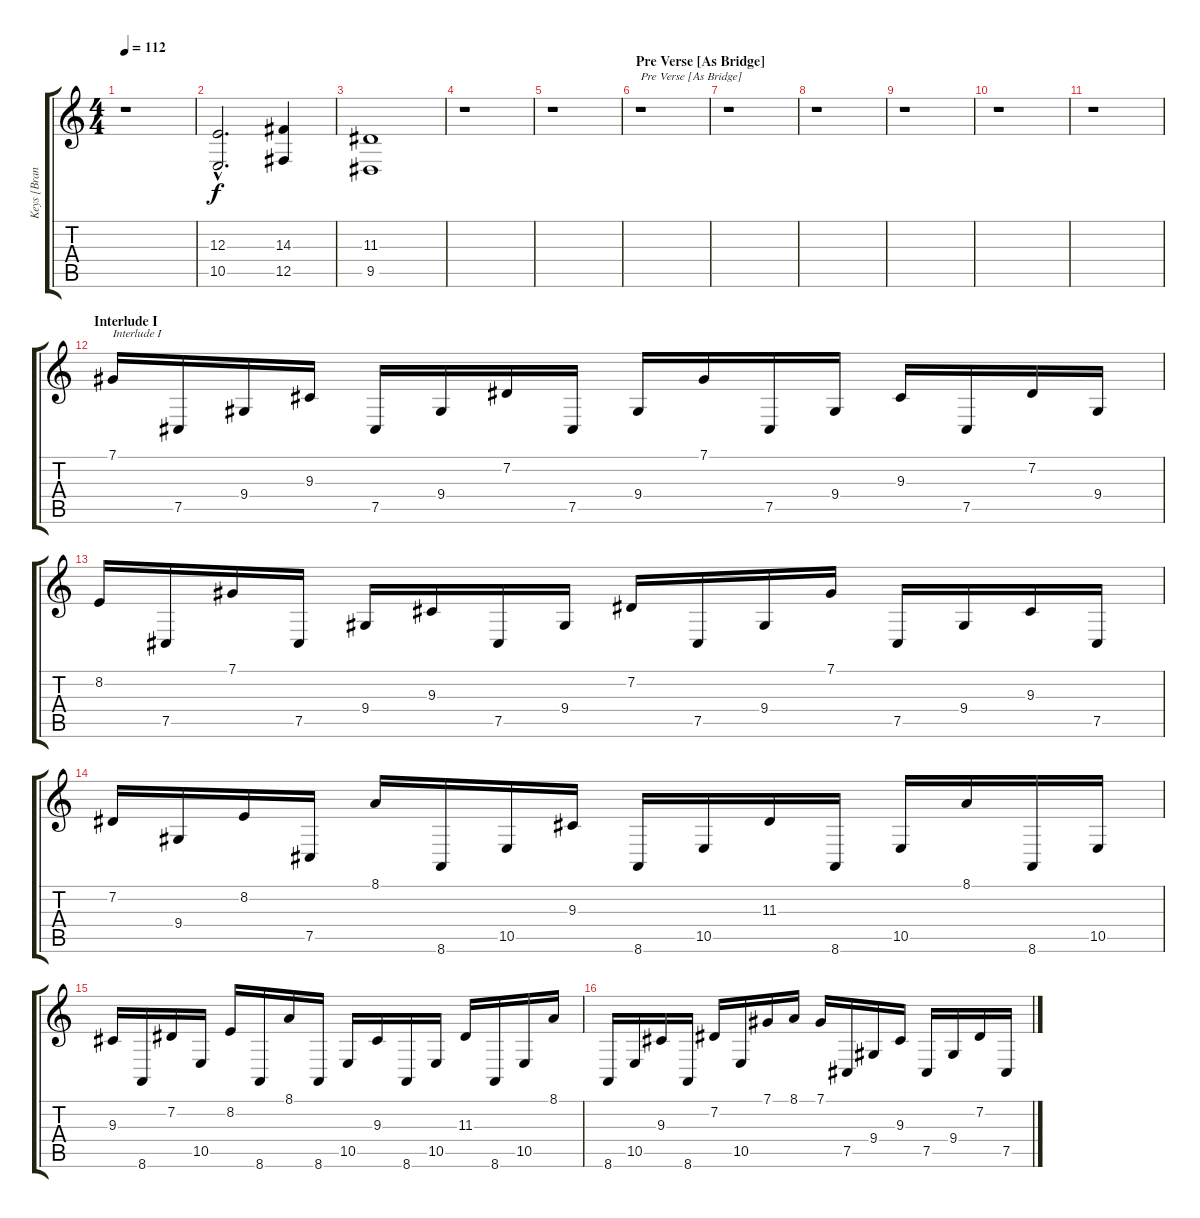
\track ("Keys [Brandstrom]" "Keys [Bran") {instrument pad3polysynth}
\staff {score tabs}
\tuning (Db4 Ab3 E3 B2 Gb2 Db2) {hide}
\ts (4 4)
\tempo 112
\clef g2
\ks c
r.1{dy f} |
(12.3{hac} 10.5{hac}).2{d} (14.3 12.5).4 |
(11.3 9.5).1 |
r.1 |
r.1 |
\section ("" "Pre Verse [As Bridge]")
r.1{txt "Pre Verse [As Bridge]"} |
r.1 |
r.1 |
r.1 |
r.1 |
r.1 |
\section ("" "Interlude I")
7.1.16{txt "Interlude I" instrument acousticgrandpiano} 7.5.16 9.4.16 9.3.16 7.5.16 9.4.16 7.2.16 7.5.16 9.4.16 7.1.16 7.5.16 9.4.16 9.3.16 7.5.16 7.2.16 9.4.16 |
8.2.16 7.5.16 7.1.16 7.5.16 9.4.16 9.3.16 7.5.16 9.4.16 7.2.16 7.5.16 9.4.16 7.1.16 7.5.16 9.4.16 9.3.16 7.5.16 |
7.2.16 9.4.16 8.2.16 7.5.16 8.1.16 8.6.16 10.5.16 9.3.16 8.6.16 10.5.16 11.3.16 8.6.16 10.5.16 8.1.16 8.6.16 10.5.16 |
9.3.16 8.6.16 7.2.16 10.5.16 8.2.16 8.6.16 8.1.16 8.6.16 10.5.16 9.3.16 8.6.16 10.5.16 11.3.16 8.6.16 10.5.16 8.1.16 |
8.6.16 10.5.16 9.3.16 8.6.16 7.2.16 10.5.16 7.1.16 8.1.16 7.1.16 7.5.16 9.4.16 9.3.16 7.5.16 9.4.16 7.2.16 7.5.16
